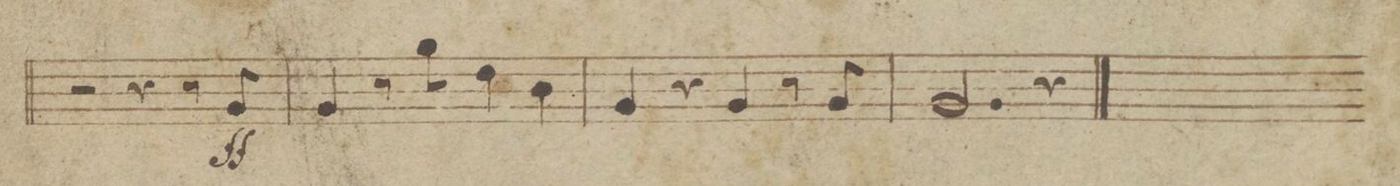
**kern	**dynam
*I"Fagotto Primo	*
*clefF4	*
*k[b-e-]	*
*met(c|)	*
*M2/2	*
2r	.
4r	.
8r	.
8BB-/	ff
=121	=121
4BB-/	.
8r	.
8B-\	.
4F\	.
4D\	.
=122	=122
4BB-/	.
4r	.
4BB-/	.
8r	.
8BB-/	.
=123	=123
2.BB-/	.
4r	.
==	==
*-	*-
